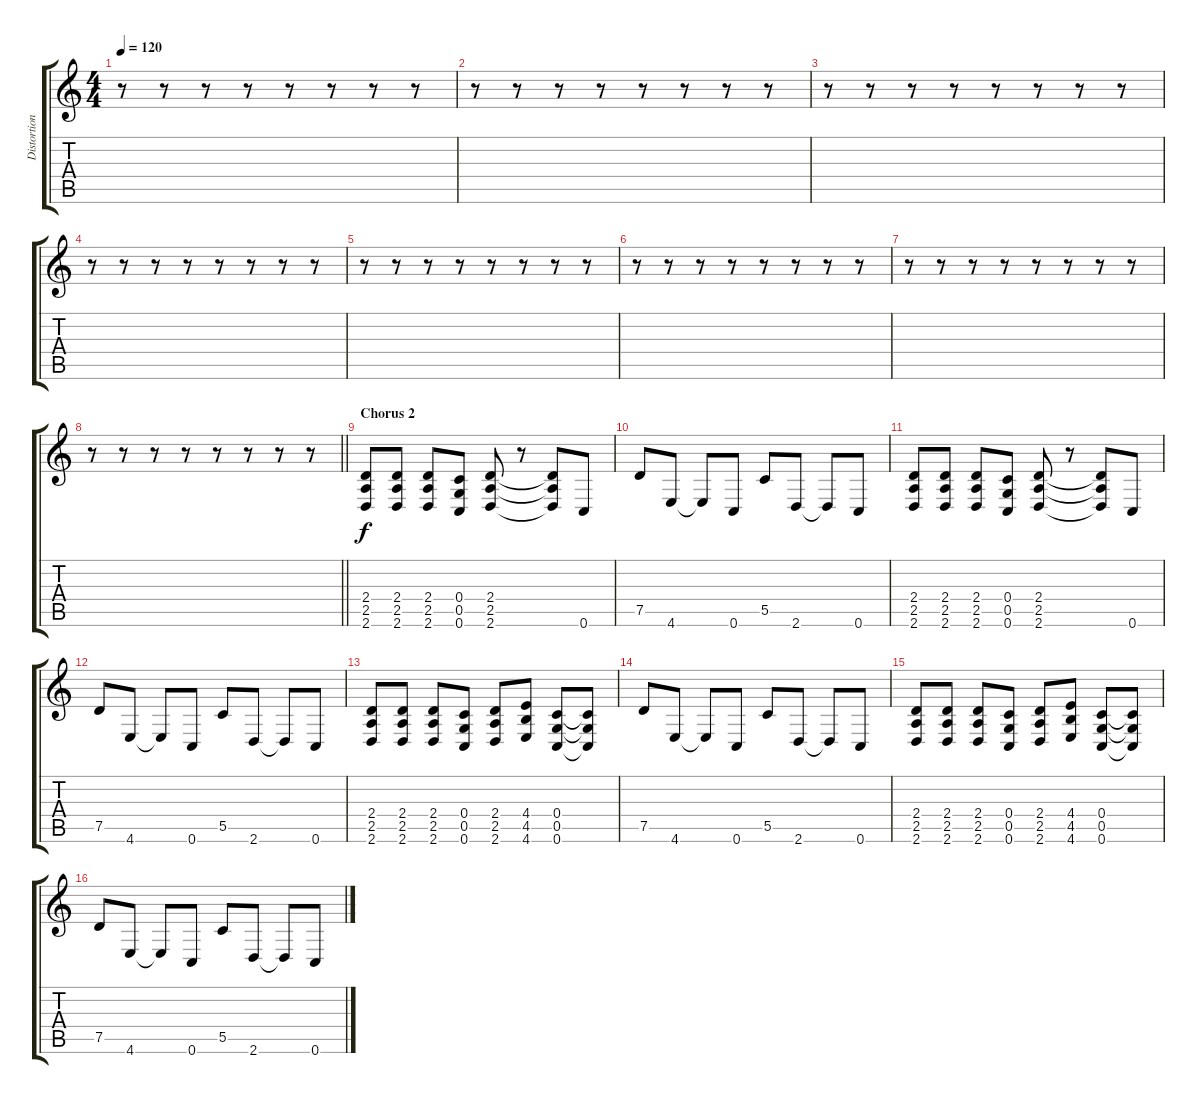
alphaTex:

\track ("Distortion" "Distortion") {instrument distortionguitar}
\staff {score tabs}
\tuning (D4 A3 F3 C3 G2 C2) {hide}
\ts (4 4)
\tempo 120
\clef g2
\ks c
r.8{dy f} r.8 r.8 r.8 r.8 r.8 r.8 r.8 |
r.8 r.8 r.8 r.8 r.8 r.8 r.8 r.8 |
r.8 r.8 r.8 r.8 r.8 r.8 r.8 r.8 |
r.8 r.8 r.8 r.8 r.8 r.8 r.8 r.8 |
r.8 r.8 r.8 r.8 r.8 r.8 r.8 r.8 |
r.8 r.8 r.8 r.8 r.8 r.8 r.8 r.8 |
r.8 r.8 r.8 r.8 r.8 r.8 r.8 r.8 |
\barLineRight lightlight
r.8 r.8 r.8 r.8 r.8 r.8 r.8 r.8 |
\section ("" "Chorus 2")
(2.4 2.5 2.6).8 (2.4 2.5 2.6).8 (2.4 2.5 2.6).8 (0.4 0.5 0.6).8 (2.4 2.5 2.6).8 r.8 (2.4{t} 2.5{t} 2.6{t}).8 0.6.8 |
7.5.8 4.6.8 4.6{t}.8 0.6.8 5.5.8 2.6.8 2.6{t}.8 0.6.8 |
(2.4 2.5 2.6).8 (2.4 2.5 2.6).8 (2.4 2.5 2.6).8 (0.4 0.5 0.6).8 (2.4 2.5 2.6).8 r.8 (2.4{t} 2.5{t} 2.6{t}).8 0.6.8 |
7.5.8 4.6.8 4.6{t}.8 0.6.8 5.5.8 2.6.8 2.6{t}.8 0.6.8 |
(2.4 2.5 2.6).8 (2.4 2.5 2.6).8 (2.4 2.5 2.6).8 (0.4 0.5 0.6).8 (2.4 2.5 2.6).8 (4.4 4.5 4.6).8 (0.4 0.5 0.6).8 (0.4{t} 0.5{t} 0.6{t}).8 |
7.5.8 4.6.8 4.6{t}.8 0.6.8 5.5.8 2.6.8 2.6{t}.8 0.6.8 |
(2.4 2.5 2.6).8 (2.4 2.5 2.6).8 (2.4 2.5 2.6).8 (0.4 0.5 0.6).8 (2.4 2.5 2.6).8 (4.4 4.5 4.6).8 (0.4 0.5 0.6).8 (0.4{t} 0.5{t} 0.6{t}).8 |
7.5.8 4.6.8 4.6{t}.8 0.6.8 5.5.8 2.6.8 2.6{t}.8 0.6.8
